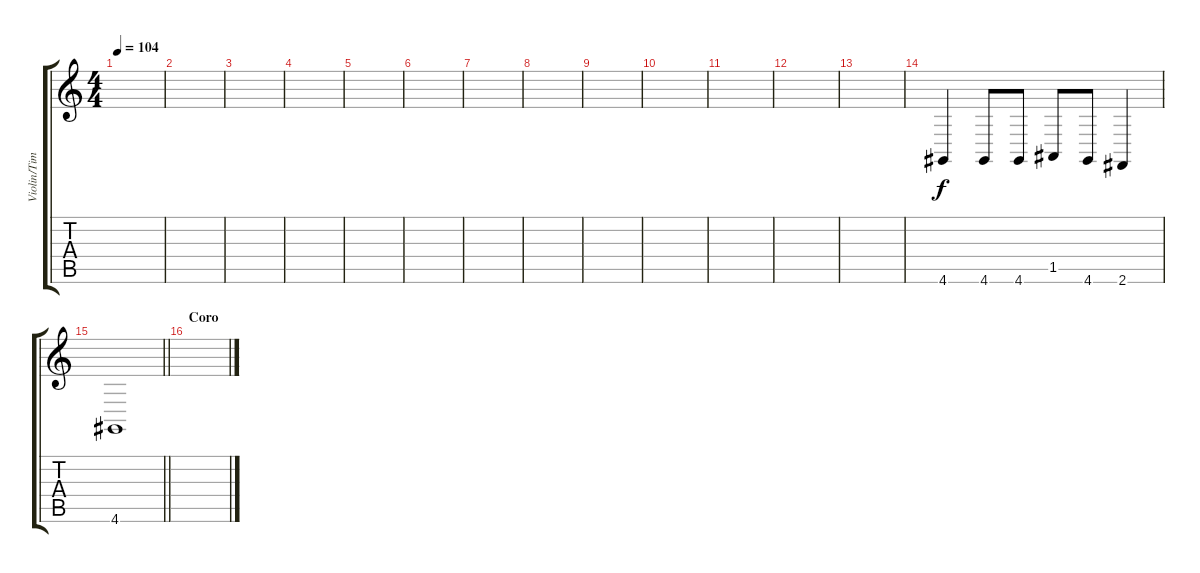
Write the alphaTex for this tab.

\track ("Violin/Timo-Timo (Guitarra)" "Violin/Tim") {instrument violin}
\staff {score tabs}
\tuning (E4 B3 G3 D3 A2 E2) {hide}
\ts (4 4)
\tempo 104
\clef g2
\ks c
|
|
|
|
|
|
|
|
|
|
|
|
|
4.6.4{volume 16 instrument electricguitarjazz} 4.6.8 4.6.8 1.5.8 4.6.8 2.6.4 |
\barLineRight lightlight
4.6.1 |
\section ("" "Coro")
